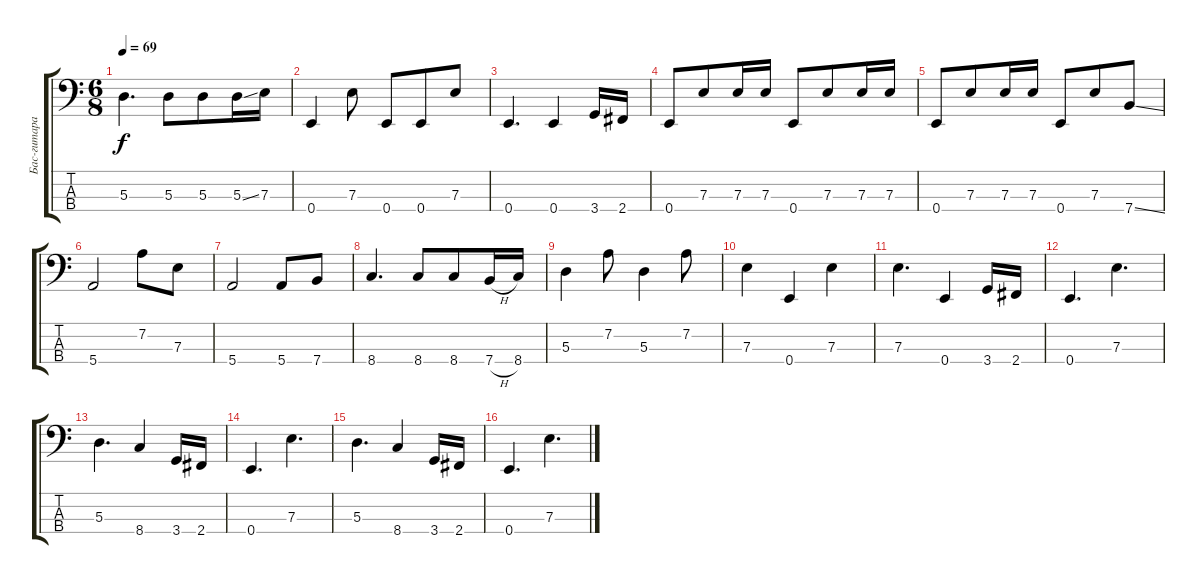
\track ("Бас-гитара" "Бас-гитара") {instrument electricbassfinger}
\staff {score tabs}
\tuning (G2 D2 A1 E1) {hide}
\ts (6 8)
\tempo 69
\clef f4
\ks c
5.3.4{d dy f} 5.3.8 5.3.8 5.3{ss}.16 7.3.16 |
0.4.4 7.3.8 0.4.8 0.4.8 7.3.8 |
0.4.4{d} 0.4.4 3.4.16 2.4.16 |
0.4.8 7.3.8 7.3.16 7.3.16 0.4.8 7.3.8 7.3.16 7.3.16 |
0.4.8 7.3.8 7.3.16 7.3.16 0.4.8 7.3.8 7.4{ss}.8 |
5.4.2 7.2.8 7.3.8 |
5.4.2 5.4.8 7.4.8 |
8.4.4{d} 8.4.8 8.4.8 7.4{h}.16 8.4.16 |
5.3.4 7.2.8 5.3.4 7.2.8 |
7.3.4 0.4.4 7.3.4 |
7.3.4{d} 0.4.4 3.4.16 2.4.16 |
0.4.4{d} 7.3.4{d} |
5.3.4{d} 8.4.4 3.4.16 2.4.16 |
0.4.4{d} 7.3.4{d} |
5.3.4{d} 8.4.4 3.4.16 2.4.16 |
0.4.4{d} 7.3.4{d}
